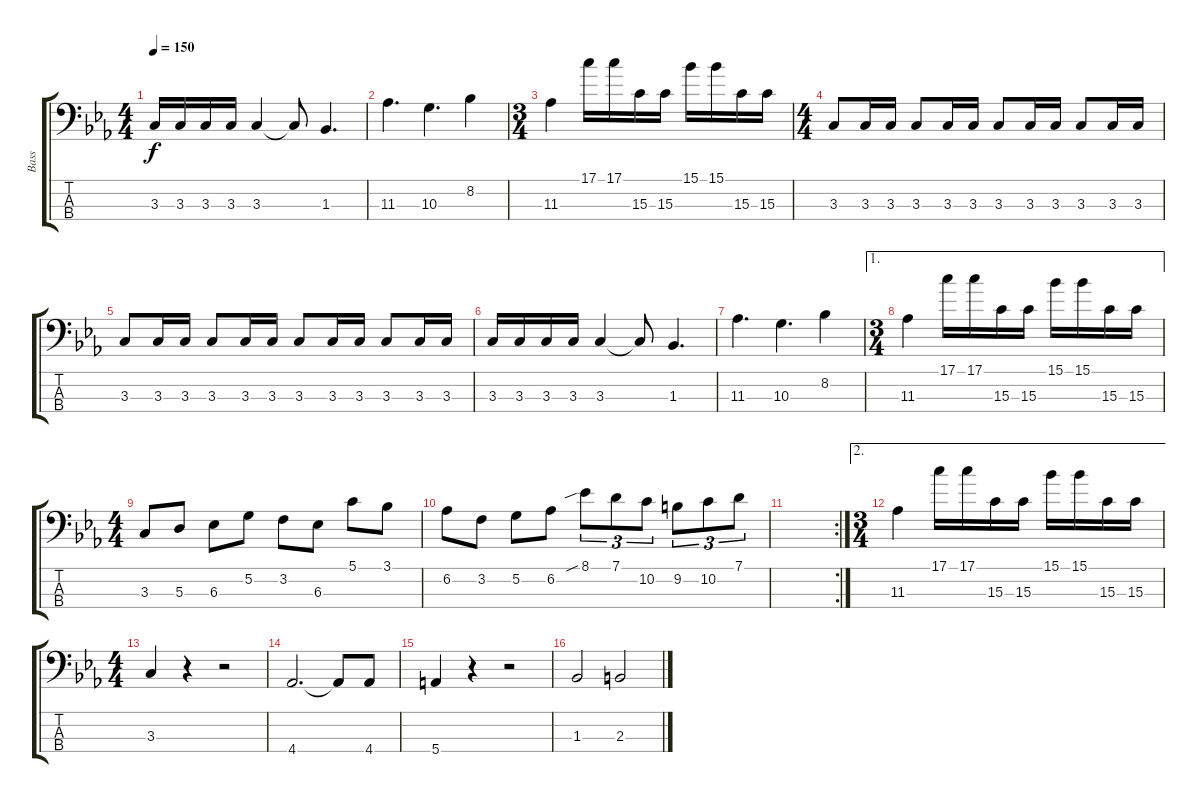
\track ("Bass" "Bass") {instrument electricbassfinger}
\staff {score tabs}
\tuning (G2 D2 A1 E1) {hide}
\ts (4 4)
\tempo 150
\clef f4
\ks eb
3.3.16{dy f} 3.3.16 3.3.16 3.3.16 3.3.4 3.3{t}.8 1.3.4{d} |
11.3.4{d} 10.3.4{d} 8.2.4 |
\ts (3 4)
11.3.4 17.1.16 17.1.16 15.3.16 15.3.16 15.1.16 15.1.16 15.3.16 15.3.16 |
\ts (4 4)
3.3.8 3.3.16 3.3.16 3.3.8 3.3.16 3.3.16 3.3.8 3.3.16 3.3.16 3.3.8 3.3.16 3.3.16 |
3.3.8 3.3.16 3.3.16 3.3.8 3.3.16 3.3.16 3.3.8 3.3.16 3.3.16 3.3.8 3.3.16 3.3.16 |
3.3.16 3.3.16 3.3.16 3.3.16 3.3.4 3.3{t}.8 1.3.4{d} |
11.3.4{d} 10.3.4{d} 8.2.4 |
\ae 1
\ts (3 4)
11.3.4 17.1.16 17.1.16 15.3.16 15.3.16 15.1.16 15.1.16 15.3.16 15.3.16 |
\ts (4 4)
3.3.8 5.3.8 6.3.8 5.2.8 3.2.8 6.3.8 5.1.8 3.1.8 |
6.2.8 3.2.8 5.2.8 6.2.8 8.1{sib}.8{tu (3 2)} 7.1.8{tu (3 2)} 10.2.8{tu (3 2)} 9.2.8{tu (3 2)} 10.2.8{tu (3 2)} 7.1.8{tu (3 2)} |
\rc 2
|
\ae 2
\ts (3 4)
11.3.4 17.1.16 17.1.16 15.3.16 15.3.16 15.1.16 15.1.16 15.3.16 15.3.16 |
\ts (4 4)
3.3.4 r.4 r.2 |
4.4.2{d} 4.4{t}.8 4.4.8 |
5.4.4 r.4 r.2 |
1.3.2 2.3.2
